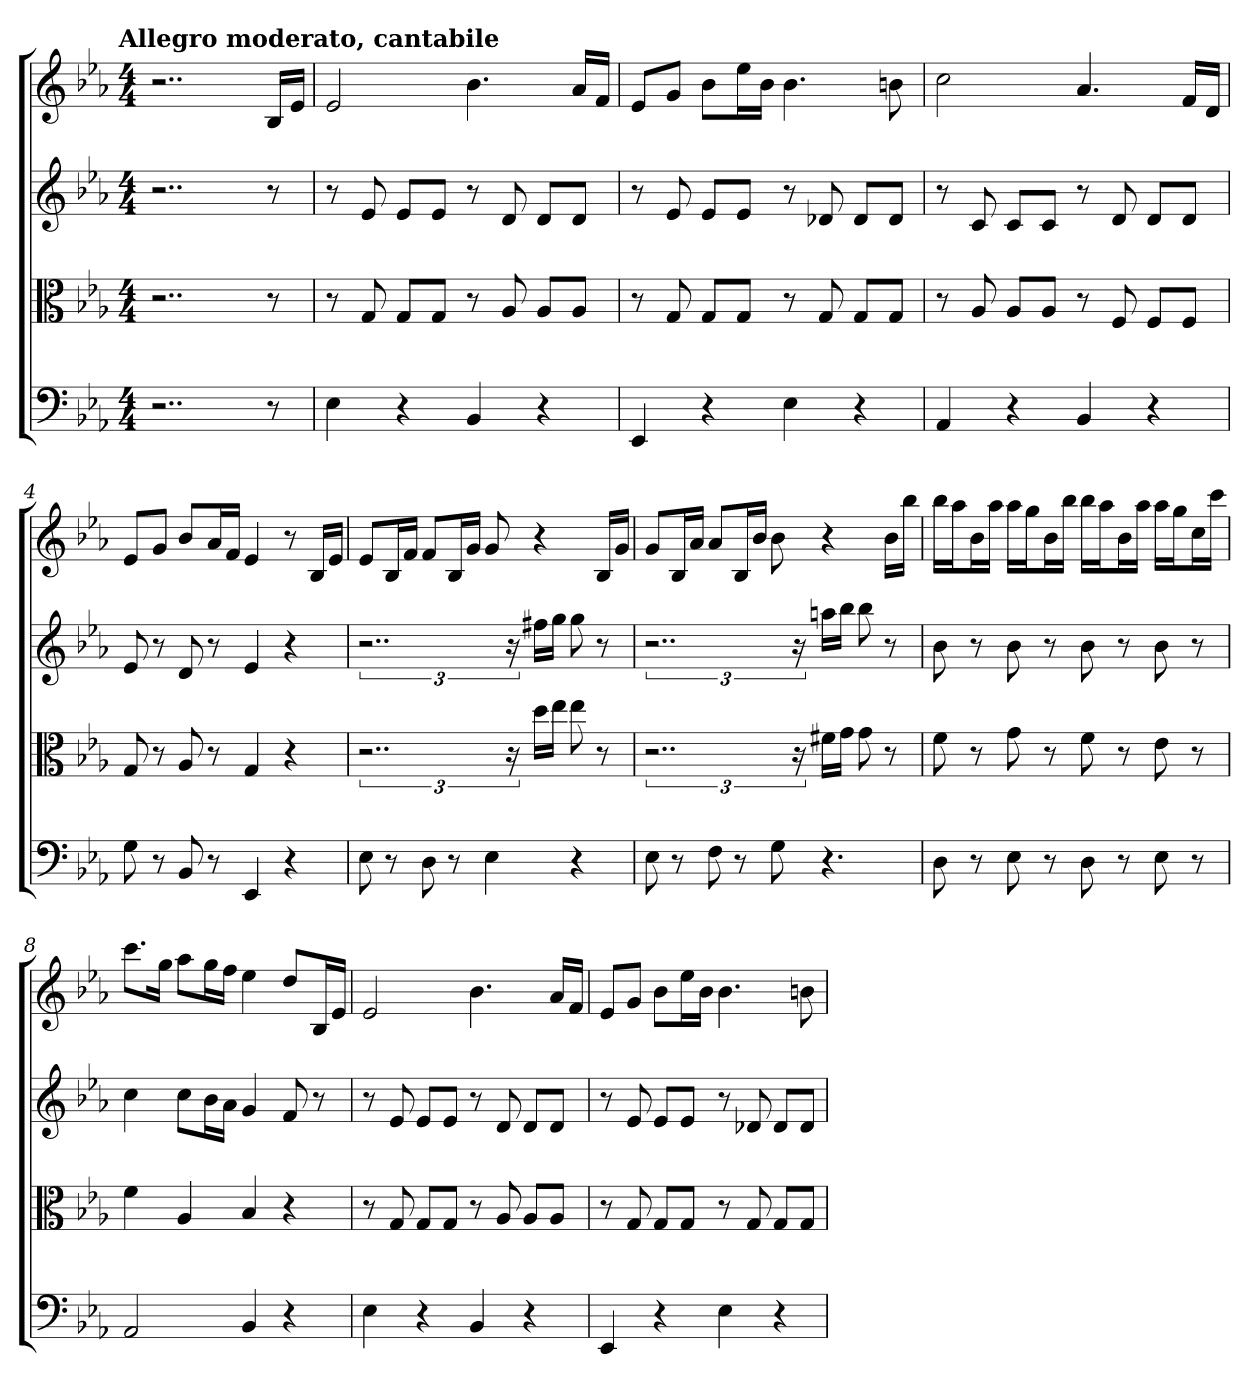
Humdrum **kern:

**kern	**kern	**kern	**kern
*part4	*part3	*part2	*part1
*staff4	*staff3	*staff2	*staff1
*clefF4	*clefC3	*	*
*k[b-e-a-]	*k[b-e-a-]	*k[b-e-a-]	*k[b-e-a-]
*E-:	*E-:	*E-:	*E-:
!!LO:TX:omd:t=Allegro moderato, cantabile
*M4/4	*M4/4	*M4/4	*M4/4
*MM132	*MM132	*MM132	*MM132
=	=	=	=
2..r	2..r	2..r	2..r
8r	8r	8r	16B-LL
.	.	.	16e-JJ
=1	=1	=1	=1
4E-	8r	8r	2e-
.	8G	8e-	.
4r	8G/L	8e-L	.
.	8G/J	8e-J	.
4BB-	8r	8r	4.b-
.	8A-	8d	.
4r	8A-/L	8dL	.
.	8A-/J	8dJ	16a-LL
.	.	.	16fJJ
=2	=2	=2	=2
4EE-	8r	8r	8e-L
.	8G	8e-	8gJ
4r	8G/L	8e-L	8b-L
.	8G/J	8e-J	16ee-L
.	.	.	16b-JJ
4E-	8r	8r	4.b-
.	8G	8d-X	.
4r	8G/L	8d-L	.
.	8G/J	8d-J	8bn
=3	=3	=3	=3
4AA-	8r	8r	2cc
.	8A-	8c	.
4r	8A-/L	8cL	.
.	8A-/J	8cJ	.
4BB-	8r	8r	4.a-
.	8F	8d	.
4r	8F/L	8dL	.
.	8F/J	8dJ	16fLL
.	.	.	16dJJ
=4	=4	=4	=4
8G	8G	8e-	8e-L
8r	8r	8r	8gJ
8BB-	8A-	8d	8b-L
8r	8r	8r	16a-L
.	.	.	16fJJ
4EE-	4G	4e-	4e-
4r	4r	4r	8r
.	.	.	16B-LL
.	.	.	16e-JJ
=5	=5	=5	=5
8E-	3..r	3..r	8e-L
8r	.	.	16B-L
.	.	.	16fJJ
8D	.	.	8fL
8r	.	.	16B-L
.	.	.	16gJJ
4E-	.	.	8g
.	24r	24r	.
.	16dd\LL	16ff#XLL	4r
.	16ee-\JJ	16ggJJ	.
4r	8ee-	8gg	.
.	8r	8r	16B-LL
.	.	.	16gJJ
=6	=6	=6	=6
8E-	3..r	3..r	8gL
8r	.	.	16B-L
.	.	.	16a-JJ
8F	.	.	8a-L
8r	.	.	16B-L
.	.	.	16b-JJ
8G	.	.	8b-
.	24r	24r	.
4.r	16f#X\LL	16aanLL	4r
.	16g\JJ	16bb-JJ	.
.	8g	8bb-	.
.	8r	8r	16b-LL
.	.	.	16bb-JJ
=7	=7	=7	=7
8D	8f	8b-	16bb-LL
.	.	.	16aa-J
8r	8r	8r	16b-L
.	.	.	16aa-JJ
8E-	8g	8b-	16aa-LL
.	.	.	16ggJ
8r	8r	8r	16b-L
.	.	.	16bb-JJ
8D	8f	8b-	16bb-LL
.	.	.	16aa-J
8r	8r	8r	16b-L
.	.	.	16aa-JJ
8E-	8e-	8b-	16aa-LL
.	.	.	16ggJ
8r	8r	8r	16ccL
.	.	.	16cccJJ
=8	=8	=8	=8
2AA-	4f	4cc	8.cccL
.	.	.	16ggJk
.	4A-	8ccL	8aa-L
.	.	16b-L	16ggL
.	.	16a-JJ	16ffJJ
4BB-	4B-	4g	4ee-
4r	4r	8f	8ddL
.	.	8r	16B-L
.	.	.	16e-JJ
=9	=9	=9	=9
4E-	8r	8r	2e-
.	8G	8e-	.
4r	8G/L	8e-L	.
.	8G/J	8e-J	.
4BB-	8r	8r	4.b-
.	8A-	8d	.
4r	8A-/L	8dL	.
.	8A-/J	8dJ	16a-LL
.	.	.	16fJJ
=10	=10	=10	=10
4EE-	8r	8r	8e-L
.	8G	8e-	8gJ
4r	8G/L	8e-L	8b-L
.	8G/J	8e-J	16ee-L
.	.	.	16b-JJ
4E-	8r	8r	4.b-
.	8G	8d-X	.
4r	8G/L	8d-L	.
.	8G/J	8d-J	8bn
=	=	=	=
*-	*-	*-	*-
